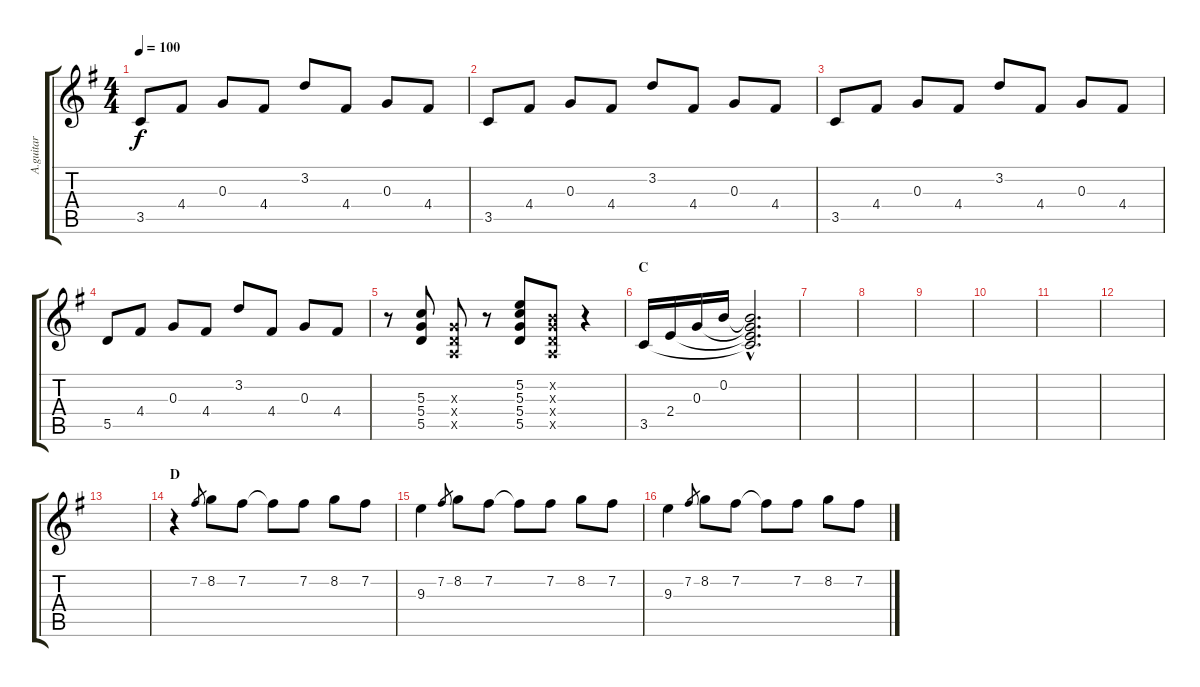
\track ("A.guitar" "A.guitar") {instrument acousticguitarnylon}
\staff {score tabs}
\tuning (E4 B3 G3 D3 A2 E2) {hide}
\ts (4 4)
\tempo 100
\clef g2
\ks g
3.5.8{dy f} 4.4.8 0.3.8 4.4.8 3.2.8 4.4.8 0.3.8 4.4.8 |
3.5.8 4.4.8 0.3.8 4.4.8 3.2.8 4.4.8 0.3.8 4.4.8 |
3.5.8 4.4.8 0.3.8 4.4.8 3.2.8 4.4.8 0.3.8 4.4.8 |
5.5.8 4.4.8 0.3.8 4.4.8 3.2.8 4.4.8 0.3.8 4.4.8 |
r.8 (5.3 5.4 5.5).8 (0.3{x} 0.4{x} 0.5{x}).8 r.8 (5.2 5.3 5.4 5.5).8 (0.2{x} 0.3{x} 0.4{x} 0.5{x}).8 r.4 |
\section ("" "C")
3.5.16 2.4.16 0.3.16 0.2.16 (0.2{hac t} 0.3{hac t} 2.4{hac t} 3.5{hac t}).2{d} |
|
|
|
|
|
|
|
\section ("" "D")
r.4 7.2.8{gr} 8.2.8 7.2.8 7.2{t}.8 7.2.8 8.2.8 7.2.8 |
9.3.4 7.2.8{gr} 8.2.8 7.2.8 7.2{t}.8 7.2.8 8.2.8 7.2.8 |
9.3.4 7.2.8{gr} 8.2.8 7.2.8 7.2{t}.8 7.2.8 8.2.8 7.2.8
